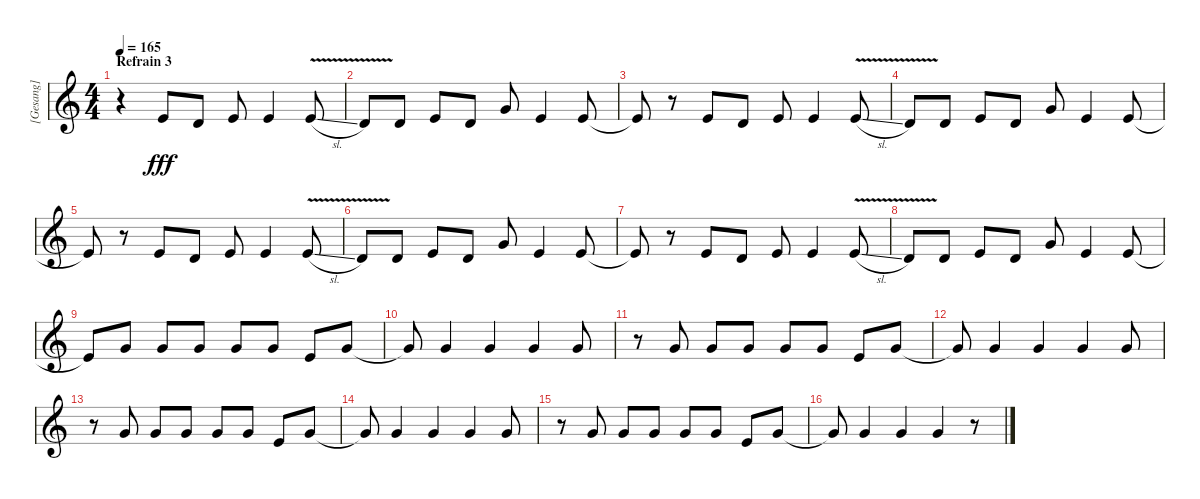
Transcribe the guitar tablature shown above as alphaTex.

\track ("[Gesang]" "[Gesang]") {instrument tenorsax}
\staff {score}
\tuning (E4 B3 G3 D3 A2 E2) {hide}
\ts (4 4)
\section ("" "Refrain 3")
\tempo 165
\clef g2
\ks c
r.4{dy ff} 5.2.8{dy fff volume 16} 3.2.8 5.2.8 5.2.4 5.2{v sl}.8 |
3.2{v}.8 3.2.8 5.2.8 3.2.8 3.1.8 5.2.4 5.2.8 |
5.2{t}.8 r.8 5.2.8 3.2.8 5.2.8 5.2.4 5.2{v sl}.8 |
3.2{v}.8 3.2.8 5.2.8 3.2.8 3.1.8 5.2.4 5.2.8 |
5.2{t}.8 r.8 5.2.8 3.2.8 5.2.8 5.2.4 5.2{v sl}.8 |
3.2{v}.8 3.2.8 5.2.8 3.2.8 3.1.8 5.2.4 5.2.8 |
5.2{t}.8 r.8 5.2.8 3.2.8 5.2.8 5.2.4 5.2{v sl}.8 |
3.2{v}.8 3.2.8 5.2.8 3.2.8 3.1.8 5.2.4 5.2.8 |
5.2{t}.8 8.2.8 8.2.8 8.2.8 8.2.8 8.2.8 5.2.8 8.2.8 |
8.2{t}.8 8.2.4 8.2.4 8.2.4 8.2.8 |
r.8 8.2.8 8.2.8 8.2.8 8.2.8 8.2.8 5.2.8 8.2.8 |
8.2{t}.8 8.2.4 8.2.4 8.2.4 8.2.8 |
r.8 8.2.8 8.2.8 8.2.8 8.2.8 8.2.8 5.2.8 8.2.8 |
8.2{t}.8 8.2.4 8.2.4 8.2.4 8.2.8 |
r.8 8.2.8 8.2.8 8.2.8 8.2.8 8.2.8 5.2.8 8.2.8 |
8.2{t}.8 8.2.4 8.2.4 8.2.4 r.8
